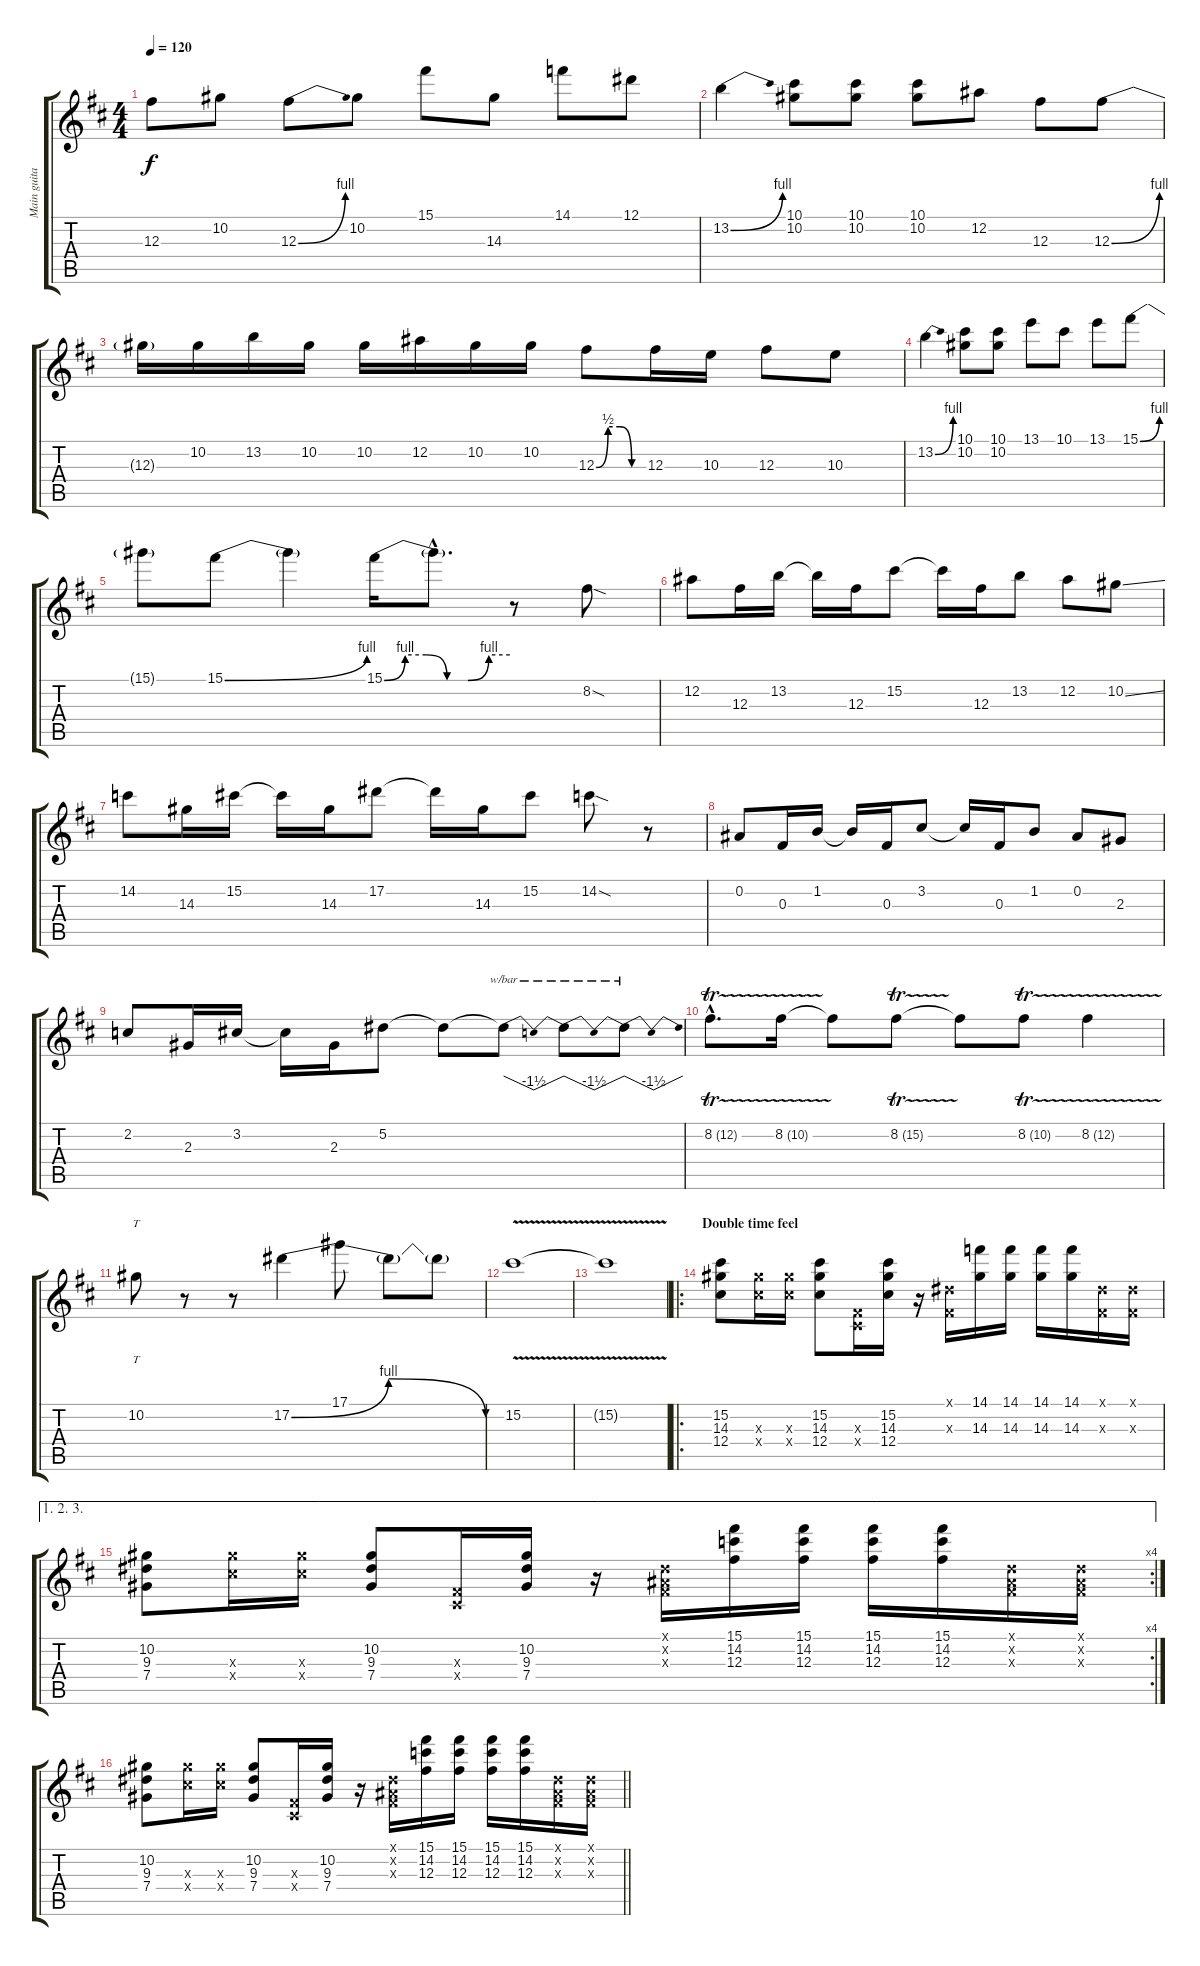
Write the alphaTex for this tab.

\track ("Main guitar" "Main guita") {instrument electricguitarclean}
\staff {score tabs}
\tuning (Eb4 Bb3 Gb3 Db3 Ab2 Eb2) {hide}
\ts (4 4)
\tempo 120
\clef g2
\ks d
12.3{t}.8{dy f} 10.2.8 12.3{be (bend 0 0 60 4)}.8 10.2.8 15.1.8 14.3.8 14.1.8 12.1.8 |
13.2{be (bend 0 0 60 4)}.4 (10.1 10.2).8 (10.1 10.2).8 (10.1 10.2).8 12.2.8 12.3.8 12.3{be (bend 0 0 60 4)}.8 |
12.3{t}.16 10.2.16 13.2.16 10.2.16 10.2.16 12.2.16 10.2.16 10.2.16 12.3{be (custom 0 0 15 2 30 2 45 0 60 0)}.8 12.3.16 10.3.16 12.3.8 10.3.8 |
13.2{be (bend 0 0 60 4)}.4 (10.1 10.2).8 (10.1 10.2).8 13.1.8 10.1.8 13.1.8 15.1{be (bend 0 0 60 4)}.8 |
15.1{t}.8 15.1{be (bend 0 0 60 4)}.8 15.1{t}.4 15.1{be (custom 0 0 10 4 20 4 30 0 40 0 50 4 60 4)}.16 15.1{hac t}.8{d} r.8 8.2{sod}.8 |
12.2.8 12.3.16 13.2.16 13.2{t}.16 12.3.16 15.2.8 15.2{t}.16 12.3.16 13.2.8 12.2.8 10.2{ss}.8 |
14.2.8 14.3.16 15.2.16 15.2{t}.16 14.3.16 17.2.8 17.2{t}.16 14.3.16 15.2.8 14.2{sod}.8 r.8 |
0.2.8 0.3.16 1.2.16 1.2{t}.16 0.3.16 3.2.8 3.2{t}.16 0.3.16 1.2.8 0.2.8 2.3.8 |
2.2.8 2.3.16 3.2.16 3.2{t}.16 2.3.16 5.2.8 5.2{t}.8 5.2{t}.8{tbe (dip default 0 0 30 -6 60 0)} 5.2{t}.8{tbe (dip default 0 0 30 -6 60 0)} 5.2{t}.8{tbe (dip default 0 0 30 -6 60 0)} |
8.2{tr (12 16) hac}.8{d} 8.2{tr (10 16)}.16 8.2{t}.8 8.2{tr (15 16)}.8 8.2{t}.8 8.2{tr (10 16)}.8 8.2{tr (12 16)}.4 |
10.2.8{tt} r.8 r.8 17.2{be (bendrelease 0 0 30 4 45 4 60 0)}.4 17.1.8 17.2{t}.8 17.2{t}.8 |
15.2{v}.1 |
15.2{t}.1 |
\ro
\section ("" "Double time feel")
(15.2 14.3 12.4).8 (14.3{x} 12.4{x}).16 (14.3{x} 12.4{x}).16 (15.2 14.3 12.4).8 (0.3{x} 0.4{x}).16 (15.2 14.3 12.4).16 r.16 (0.1{x} 0.3{x}).16 (14.1 14.3).16 (14.1 14.3).16 (14.1 14.3).16 (14.1 14.3).16 (0.1{x} 0.3{x}).16 (0.1{x} 0.3{x}).16 |
\ae (1 2 3)
\rc 4
(10.2 9.3 7.4).8 (14.3{x} 12.4{x}).16 (14.3{x} 12.4{x}).16 (10.2 9.3 7.4).8 (0.3{x} 0.4{x}).16 (10.2 9.3 7.4).16 r.16 (0.1{x} 0.2{x} 0.3{x}).16 (15.1 14.2 12.3).16 (15.1 14.2 12.3).16 (15.1 14.2 12.3).16 (15.1 14.2 12.3).16 (0.1{x} 0.2{x} 0.3{x}).16 (0.1{x} 0.2{x} 0.3{x}).16 |
\barLineRight lightlight
(10.2 9.3 7.4).8 (14.3{x} 12.4{x}).16 (14.3{x} 12.4{x}).16 (10.2 9.3 7.4).8 (0.3{x} 0.4{x}).16 (10.2 9.3 7.4).16 r.16 (0.1{x} 0.2{x} 0.3{x}).16 (15.1 14.2 12.3).16 (15.1 14.2 12.3).16 (15.1 14.2 12.3).16 (15.1 14.2 12.3).16 (0.1{x} 0.2{x} 0.3{x}).16 (0.1{x} 0.2{x} 0.3{x}).16
